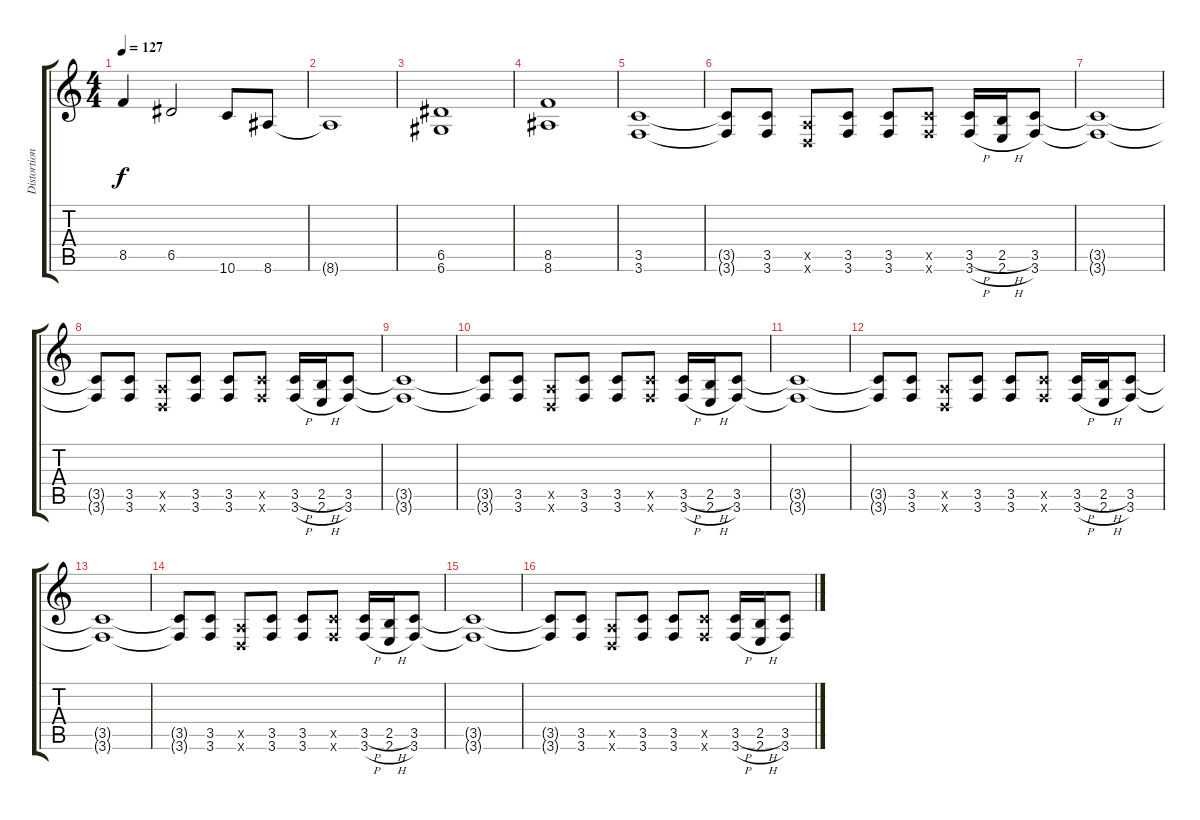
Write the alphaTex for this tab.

\track ("Distortion Guitar" "Distortion") {instrument distortionguitar}
\staff {score tabs}
\tuning (E4 B3 G3 D3 A2 D2) {hide}
\ts (4 4)
\tempo 127
\clef g2
\ks c
8.5.4{dy f} 6.5.2 10.6.8 8.6.8 |
8.6{t}.1 |
(6.5 6.6).1 |
(8.5 8.6).1 |
(3.5 3.6).1 |
(3.5{t} 3.6{t}).8 (3.5 3.6).8 (0.5{x} 0.6{x}).8 (3.5 3.6).8 (3.5 3.6).8 (3.5{x} 3.6{x}).8 (3.5{h} 3.6{h}).16 (2.5{h} 2.6{h}).16 (3.5 3.6).8 |
(3.5{t} 3.6{t}).1 |
(3.5{t} 3.6{t}).8 (3.5 3.6).8 (0.5{x} 0.6{x}).8 (3.5 3.6).8 (3.5 3.6).8 (3.5{x} 3.6{x}).8 (3.5{h} 3.6{h}).16 (2.5{h} 2.6{h}).16 (3.5 3.6).8 |
(3.5{t} 3.6{t}).1 |
(3.5{t} 3.6{t}).8 (3.5 3.6).8 (0.5{x} 0.6{x}).8 (3.5 3.6).8 (3.5 3.6).8 (3.5{x} 3.6{x}).8 (3.5{h} 3.6{h}).16 (2.5{h} 2.6{h}).16 (3.5 3.6).8 |
(3.5{t} 3.6{t}).1 |
(3.5{t} 3.6{t}).8 (3.5 3.6).8 (0.5{x} 0.6{x}).8 (3.5 3.6).8 (3.5 3.6).8 (3.5{x} 3.6{x}).8 (3.5{h} 3.6{h}).16 (2.5{h} 2.6{h}).16 (3.5 3.6).8 |
(3.5{t} 3.6{t}).1 |
(3.5{t} 3.6{t}).8 (3.5 3.6).8 (0.5{x} 0.6{x}).8 (3.5 3.6).8 (3.5 3.6).8 (3.5{x} 3.6{x}).8 (3.5{h} 3.6{h}).16 (2.5{h} 2.6{h}).16 (3.5 3.6).8 |
(3.5{t} 3.6{t}).1 |
(3.5{t} 3.6{t}).8 (3.5 3.6).8 (0.5{x} 0.6{x}).8 (3.5 3.6).8 (3.5 3.6).8 (3.5{x} 3.6{x}).8 (3.5{h} 3.6{h}).16 (2.5{h} 2.6{h}).16 (3.5 3.6).8
